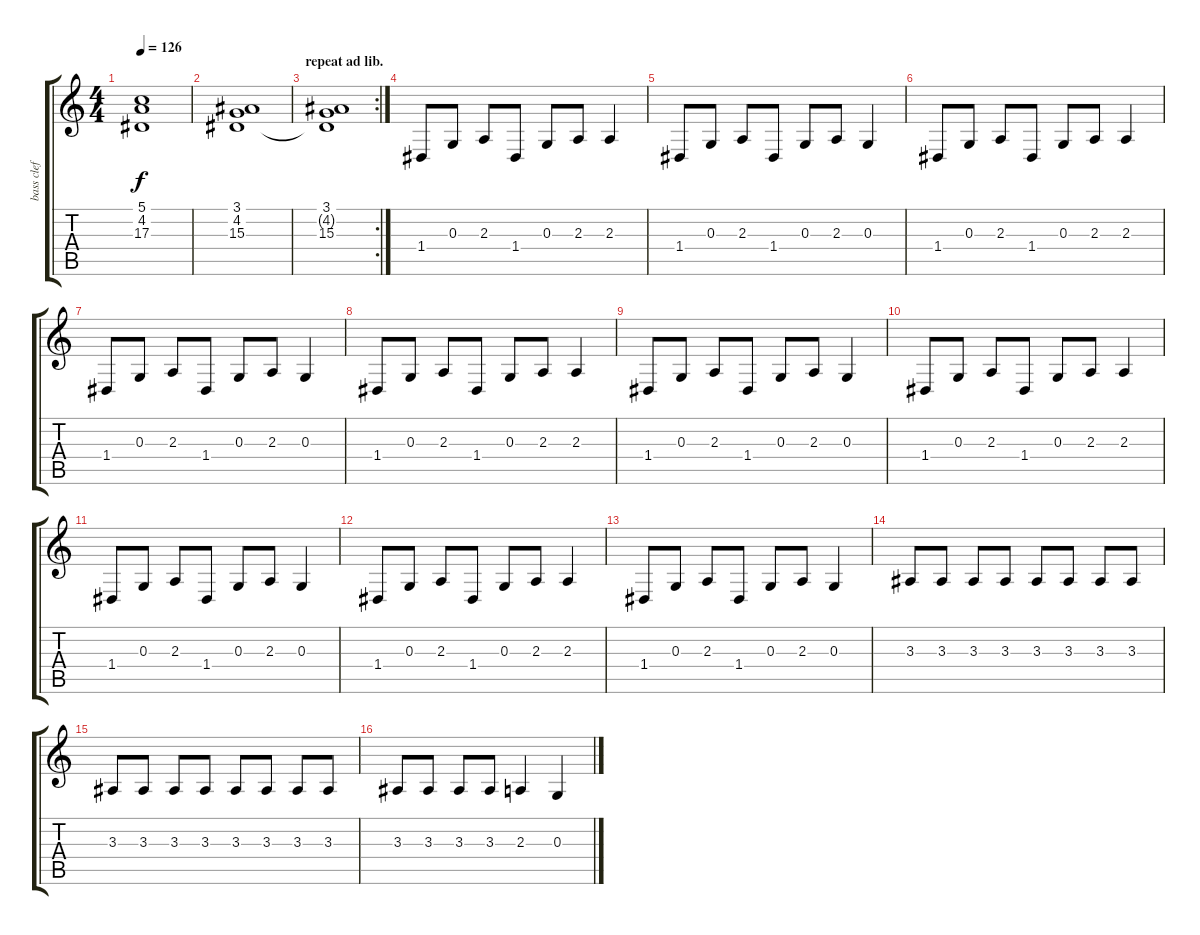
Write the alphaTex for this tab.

\track ("bass clef piano" "bass clef ") {instrument electricgrandpiano}
\staff {score tabs}
\tuning (E4 B3 G3 D3 A2 E2) {hide}
\ts (4 4)
\tempo 126
\clef g2
\ks c
(5.1{t} 4.2{t} 17.3{t}).1{dy f} |
(3.1 4.2 15.3).1 |
\rc 2
\section ("" "repeat ad lib.")
(3.1 4.2{t} 15.3).1 |
1.4.8 0.3.8 2.3.8 1.4.8 0.3.8 2.3.8 2.3.4 |
1.4.8 0.3.8 2.3.8 1.4.8 0.3.8 2.3.8 0.3.4 |
1.4.8 0.3.8 2.3.8 1.4.8 0.3.8 2.3.8 2.3.4 |
1.4.8 0.3.8 2.3.8 1.4.8 0.3.8 2.3.8 0.3.4 |
1.4.8 0.3.8 2.3.8 1.4.8 0.3.8 2.3.8 2.3.4 |
1.4.8 0.3.8 2.3.8 1.4.8 0.3.8 2.3.8 0.3.4 |
1.4.8 0.3.8 2.3.8 1.4.8 0.3.8 2.3.8 2.3.4 |
1.4.8 0.3.8 2.3.8 1.4.8 0.3.8 2.3.8 0.3.4 |
1.4.8 0.3.8 2.3.8 1.4.8 0.3.8 2.3.8 2.3.4 |
1.4.8 0.3.8 2.3.8 1.4.8 0.3.8 2.3.8 0.3.4 |
3.3.8 3.3.8 3.3.8 3.3.8 3.3.8 3.3.8 3.3.8 3.3.8 |
3.3.8 3.3.8 3.3.8 3.3.8 3.3.8 3.3.8 3.3.8 3.3.8 |
3.3.8 3.3.8 3.3.8 3.3.8 2.3.4 0.3.4
